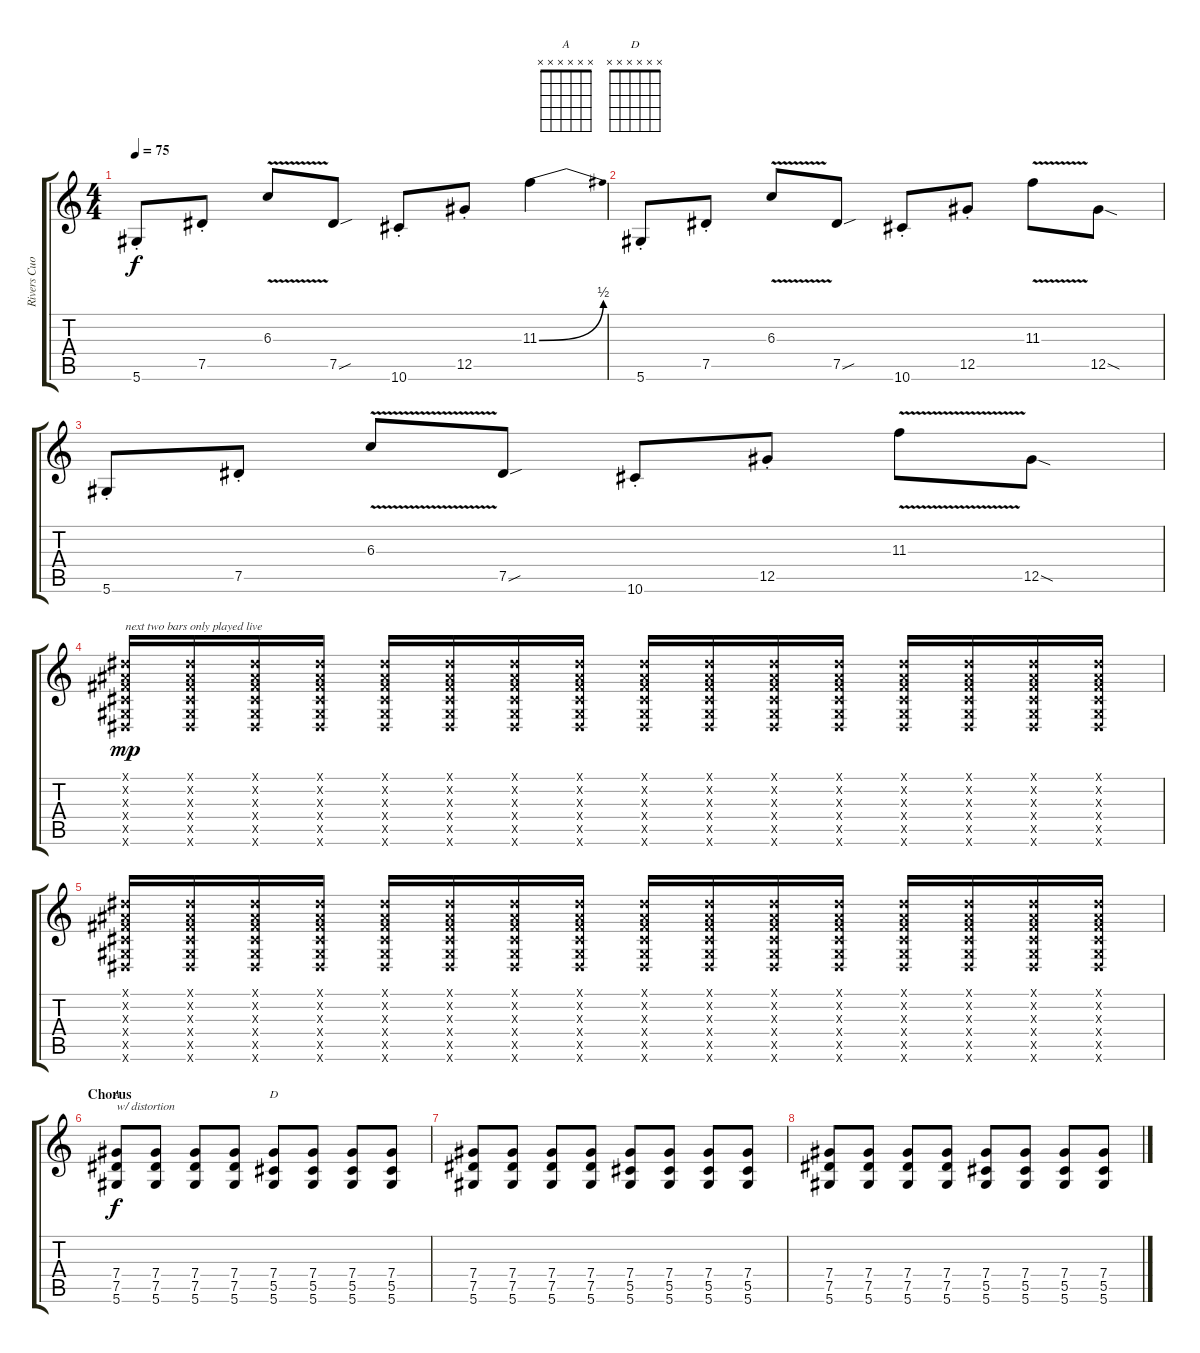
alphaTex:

\track ("Rivers Cuomo - Guitar" "Rivers Cuo") {instrument electricguitarclean}
\staff {score tabs}
\tuning (Eb4 Bb3 Gb3 Db3 Ab2 Eb2) {hide}
\chord ("A" x x x x x x)
\chord ("D" x x x x x x)
\ts (4 4)
\tempo 75
\clef g2
\ks c
5.6{st}.8{dy f} 7.5{st}.8 6.3{v}.8 7.5{sou}.8 10.6{st}.8 12.5{st}.8 11.3{be (bend 0 0 60 2)}.4 |
5.6{st}.8 7.5{st}.8 6.3{v}.8 7.5{sou}.8 10.6{st}.8 12.5{st}.8 11.3{v}.8 12.5{sod}.8 |
5.6{st}.8 7.5{st}.8 6.3{v}.8 7.5{sou}.8 10.6{st}.8 12.5{st}.8 11.3{v}.8 12.5{sod}.8 |
(0.1{x} 0.2{x} 0.3{x} 0.4{x} 0.5{x} 0.6{x}).16{txt "next two bars only played live" dy mp instrument overdrivenguitar} (0.1{x} 0.2{x} 0.3{x} 0.4{x} 0.5{x} 0.6{x}).16 (0.1{x} 0.2{x} 0.3{x} 0.4{x} 0.5{x} 0.6{x}).16 (0.1{x} 0.2{x} 0.3{x} 0.4{x} 0.5{x} 0.6{x}).16 (0.1{x} 0.2{x} 0.3{x} 0.4{x} 0.5{x} 0.6{x}).16 (0.1{x} 0.2{x} 0.3{x} 0.4{x} 0.5{x} 0.6{x}).16 (0.1{x} 0.2{x} 0.3{x} 0.4{x} 0.5{x} 0.6{x}).16 (0.1{x} 0.2{x} 0.3{x} 0.4{x} 0.5{x} 0.6{x}).16 (0.1{x} 0.2{x} 0.3{x} 0.4{x} 0.5{x} 0.6{x}).16 (0.1{x} 0.2{x} 0.3{x} 0.4{x} 0.5{x} 0.6{x}).16 (0.1{x} 0.2{x} 0.3{x} 0.4{x} 0.5{x} 0.6{x}).16 (0.1{x} 0.2{x} 0.3{x} 0.4{x} 0.5{x} 0.6{x}).16 (0.1{x} 0.2{x} 0.3{x} 0.4{x} 0.5{x} 0.6{x}).16 (0.1{x} 0.2{x} 0.3{x} 0.4{x} 0.5{x} 0.6{x}).16 (0.1{x} 0.2{x} 0.3{x} 0.4{x} 0.5{x} 0.6{x}).16 (0.1{x} 0.2{x} 0.3{x} 0.4{x} 0.5{x} 0.6{x}).16 |
(0.1{x} 0.2{x} 0.3{x} 0.4{x} 0.5{x} 0.6{x}).16 (0.1{x} 0.2{x} 0.3{x} 0.4{x} 0.5{x} 0.6{x}).16 (0.1{x} 0.2{x} 0.3{x} 0.4{x} 0.5{x} 0.6{x}).16 (0.1{x} 0.2{x} 0.3{x} 0.4{x} 0.5{x} 0.6{x}).16 (0.1{x} 0.2{x} 0.3{x} 0.4{x} 0.5{x} 0.6{x}).16 (0.1{x} 0.2{x} 0.3{x} 0.4{x} 0.5{x} 0.6{x}).16 (0.1{x} 0.2{x} 0.3{x} 0.4{x} 0.5{x} 0.6{x}).16 (0.1{x} 0.2{x} 0.3{x} 0.4{x} 0.5{x} 0.6{x}).16 (0.1{x} 0.2{x} 0.3{x} 0.4{x} 0.5{x} 0.6{x}).16 (0.1{x} 0.2{x} 0.3{x} 0.4{x} 0.5{x} 0.6{x}).16 (0.1{x} 0.2{x} 0.3{x} 0.4{x} 0.5{x} 0.6{x}).16 (0.1{x} 0.2{x} 0.3{x} 0.4{x} 0.5{x} 0.6{x}).16 (0.1{x} 0.2{x} 0.3{x} 0.4{x} 0.5{x} 0.6{x}).16 (0.1{x} 0.2{x} 0.3{x} 0.4{x} 0.5{x} 0.6{x}).16 (0.1{x} 0.2{x} 0.3{x} 0.4{x} 0.5{x} 0.6{x}).16 (0.1{x} 0.2{x} 0.3{x} 0.4{x} 0.5{x} 0.6{x}).16 |
\section ("" "Chorus")
(7.4 7.5 5.6).8{ch "A" txt "w/ distortion" dy f instrument distortionguitar} (7.4 7.5 5.6).8 (7.4 7.5 5.6).8 (7.4 7.5 5.6).8 (7.4 5.5 5.6).8{ch "D"} (7.4 5.5 5.6).8 (7.4 5.5 5.6).8 (7.4 5.5 5.6).8 |
(7.4 7.5 5.6).8 (7.4 7.5 5.6).8 (7.4 7.5 5.6).8 (7.4 7.5 5.6).8 (7.4 5.5 5.6).8 (7.4 5.5 5.6).8 (7.4 5.5 5.6).8 (7.4 5.5 5.6).8 |
(7.4 7.5 5.6).8 (7.4 7.5 5.6).8 (7.4 7.5 5.6).8 (7.4 7.5 5.6).8 (7.4 5.5 5.6).8 (7.4 5.5 5.6).8 (7.4 5.5 5.6).8 (7.4 5.5 5.6).8
